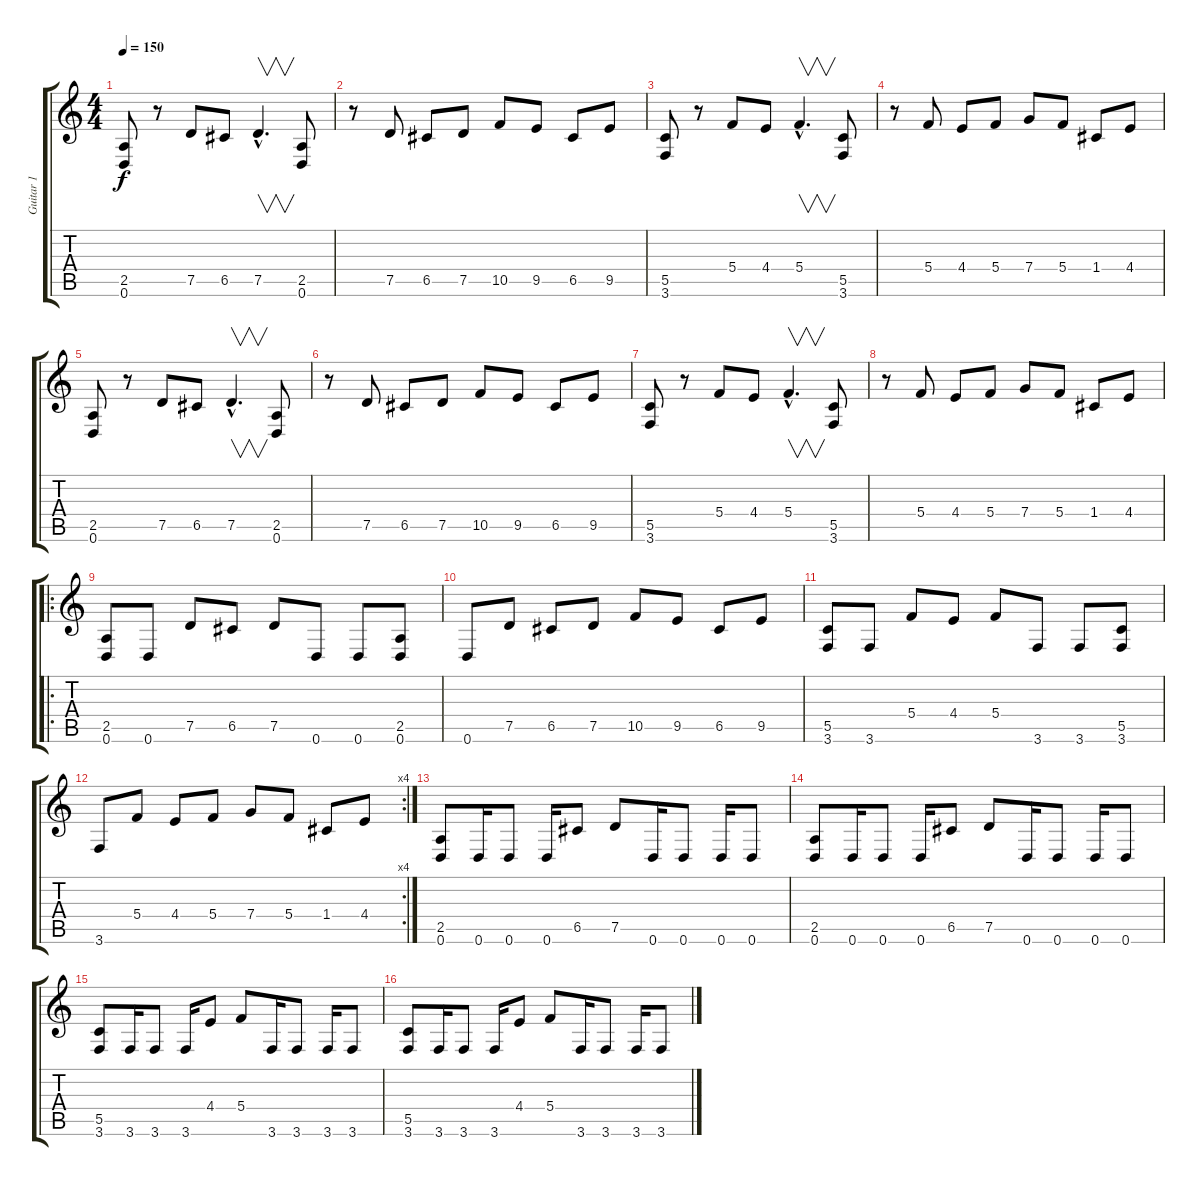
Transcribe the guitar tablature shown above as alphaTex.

\track ("Guitar 1" "Guitar 1") {instrument distortionguitar}
\staff {score tabs}
\tuning (D4 A3 F3 C3 G2 D2) {hide}
\ts (4 4)
\tempo 150
\clef g2
\ks c
(2.5 0.6).8{dy f instrument distortionguitar} r.8 7.5.8 6.5.8 7.5{hac}.4{v d} (2.5 0.6).8 |
r.8 7.5.8 6.5.8 7.5.8 10.5.8 9.5.8 6.5.8 9.5.8 |
(5.5 3.6).8 r.8 5.4.8 4.4.8 5.4{hac}.4{v d} (5.5 3.6).8 |
r.8 5.4.8 4.4.8 5.4.8 7.4.8 5.4.8 1.4.8 4.4.8 |
(2.5 0.6).8 r.8 7.5.8 6.5.8 7.5{hac}.4{v d} (2.5 0.6).8 |
r.8 7.5.8 6.5.8 7.5.8 10.5.8 9.5.8 6.5.8 9.5.8 |
(5.5 3.6).8 r.8 5.4.8 4.4.8 5.4{hac}.4{v d} (5.5 3.6).8 |
r.8 5.4.8 4.4.8 5.4.8 7.4.8 5.4.8 1.4.8 4.4.8 |
\ro
(2.5 0.6).8 0.6.8 7.5.8 6.5.8 7.5.8 0.6.8 0.6.8 (2.5 0.6).8 |
0.6.8 7.5.8 6.5.8 7.5.8 10.5.8 9.5.8 6.5.8 9.5.8 |
(5.5 3.6).8 3.6.8 5.4.8 4.4.8 5.4.8 3.6.8 3.6.8 (5.5 3.6).8 |
\rc 4
3.6.8 5.4.8 4.4.8 5.4.8 7.4.8 5.4.8 1.4.8 4.4.8 |
(2.5 0.6).8 0.6.16 0.6.8 0.6.16 6.5.8 7.5.8 0.6.16 0.6.8 0.6.16 0.6.8 |
(2.5 0.6).8 0.6.16 0.6.8 0.6.16 6.5.8 7.5.8 0.6.16 0.6.8 0.6.16 0.6.8 |
(5.5 3.6).8 3.6.16 3.6.8 3.6.16 4.4.8 5.4.8 3.6.16 3.6.8 3.6.16 3.6.8 |
(5.5 3.6).8 3.6.16 3.6.8 3.6.16 4.4.8 5.4.8 3.6.16 3.6.8 3.6.16 3.6.8
